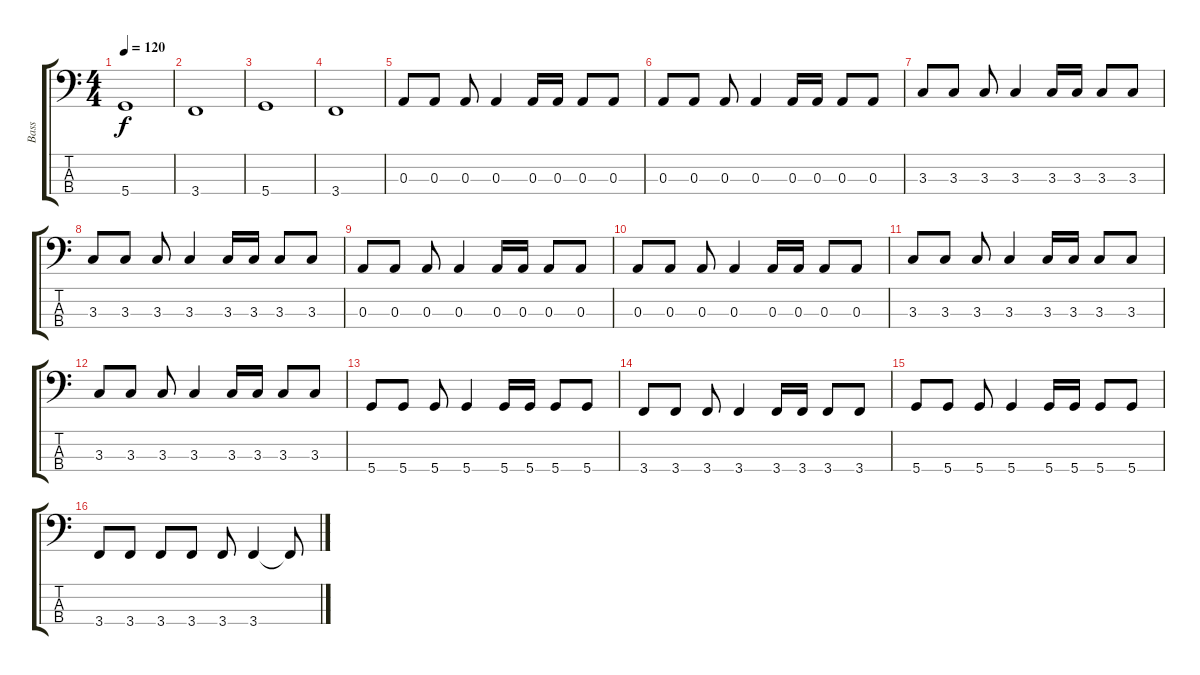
\track ("Bass" "Bass") {instrument electricbassfinger}
\staff {score tabs}
\tuning (G2 D2 A1 D1) {hide}
\ts (4 4)
\tempo 120
\clef f4
\ks c
5.4.1{dy f} |
3.4.1 |
5.4.1 |
3.4.1 |
0.3.8 0.3.8 0.3.8 0.3.4 0.3.16 0.3.16 0.3.8 0.3.8 |
0.3.8 0.3.8 0.3.8 0.3.4 0.3.16 0.3.16 0.3.8 0.3.8 |
3.3.8 3.3.8 3.3.8 3.3.4 3.3.16 3.3.16 3.3.8 3.3.8 |
3.3.8 3.3.8 3.3.8 3.3.4 3.3.16 3.3.16 3.3.8 3.3.8 |
0.3.8 0.3.8 0.3.8 0.3.4 0.3.16 0.3.16 0.3.8 0.3.8 |
0.3.8 0.3.8 0.3.8 0.3.4 0.3.16 0.3.16 0.3.8 0.3.8 |
3.3.8 3.3.8 3.3.8 3.3.4 3.3.16 3.3.16 3.3.8 3.3.8 |
3.3.8 3.3.8 3.3.8 3.3.4 3.3.16 3.3.16 3.3.8 3.3.8 |
5.4.8 5.4.8 5.4.8 5.4.4 5.4.16 5.4.16 5.4.8 5.4.8 |
3.4.8 3.4.8 3.4.8 3.4.4 3.4.16 3.4.16 3.4.8 3.4.8 |
5.4.8 5.4.8 5.4.8 5.4.4 5.4.16 5.4.16 5.4.8 5.4.8 |
3.4.8 3.4.8 3.4.8 3.4.8 3.4.8 3.4.4 3.4{t}.8
